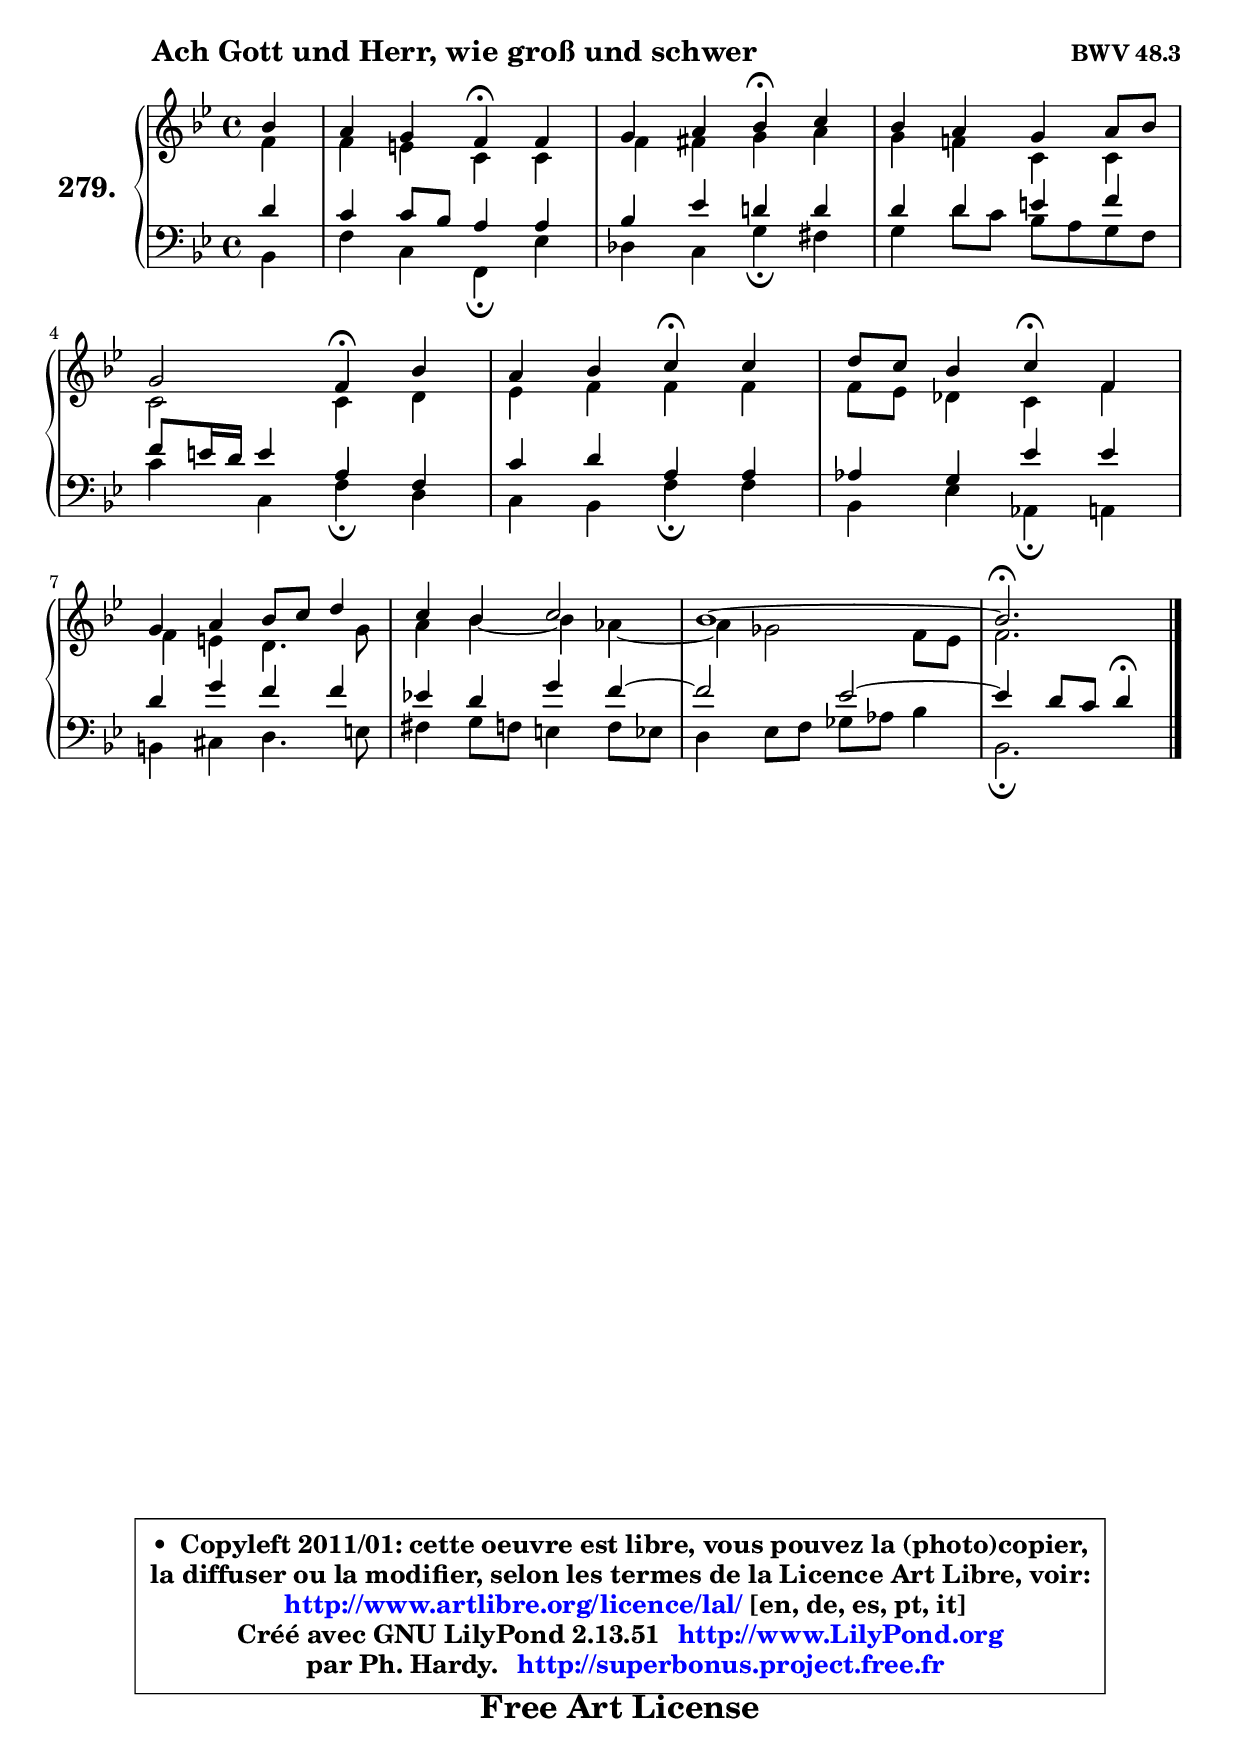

\version "2.13.51"

    \paper {
%	system-system-spacing #'padding = #0.1
%	score-system-spacing #'padding = #0.1
%	ragged-bottom = ##f
%	ragged-last-bottom = ##f
	}

    \header {
      opus = \markup { \bold "BWV 48.3" }
      piece = \markup { \hspace #9 \fontsize #2 \bold "Ach Gott und Herr, wie groß und schwer" }
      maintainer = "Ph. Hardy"
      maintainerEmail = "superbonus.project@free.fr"
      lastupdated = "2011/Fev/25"
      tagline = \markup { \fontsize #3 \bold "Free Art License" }
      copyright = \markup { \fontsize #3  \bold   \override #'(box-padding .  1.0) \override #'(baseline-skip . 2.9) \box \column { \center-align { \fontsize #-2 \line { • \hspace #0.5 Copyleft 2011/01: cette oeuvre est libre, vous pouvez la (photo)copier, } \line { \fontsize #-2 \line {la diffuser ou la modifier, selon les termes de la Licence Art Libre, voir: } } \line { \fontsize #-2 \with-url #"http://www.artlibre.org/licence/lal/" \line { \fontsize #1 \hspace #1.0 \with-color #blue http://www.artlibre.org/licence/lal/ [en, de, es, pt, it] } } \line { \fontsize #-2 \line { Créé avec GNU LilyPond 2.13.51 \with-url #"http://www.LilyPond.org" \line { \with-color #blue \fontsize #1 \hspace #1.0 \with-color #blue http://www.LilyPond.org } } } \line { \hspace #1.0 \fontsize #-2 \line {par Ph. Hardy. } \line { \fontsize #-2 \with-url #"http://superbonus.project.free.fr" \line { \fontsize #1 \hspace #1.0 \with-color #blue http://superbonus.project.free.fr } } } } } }

	  }

  guidemidi = {
        r4 |
        r2 \tempo 4 = 30 r4 \tempo 4 = 78 r4 |
        r2 \tempo 4 = 30 r4 \tempo 4 = 78 r4 |
        R1 |
        r2 \tempo 4 = 30 r4 \tempo 4 = 78 r4 |
        r2 \tempo 4 = 30 r4 \tempo 4 = 78 r4 |
        r2 \tempo 4 = 30 r4 \tempo 4 = 78 r4 |
        R1 |
        R1 |
        R1 |
        \tempo 4 = 40 r2. 
	}

  upper = {
	\time 4/4
	\key bes \major
	\clef treble
	\partial 4
	\voiceOne
	<< { 
	% SOPRANO
	\set Voice.midiInstrument = "acoustic grand"
	\relative c'' {
        bes4 |
        a4 g f\fermata f |
        g4 a bes\fermata c |
        bes4 a g a8 bes |
\break
        g2 f4\fermata bes |
        a4 bes c\fermata c |
        d8 c bes4 c\fermata f, |
\break
        g4 a bes8 c d4 |
        c4 bes c2 |
        bes1 ~ |
        bes2.\fermata
        \bar "|."
	} % fin de relative
	}

	\context Voice="1" { \voiceTwo 
	% ALTO
	\set Voice.midiInstrument = "acoustic grand"
	\relative c' {
        f4 |
        f4 e c c |
        f4 fis g a |
        g4 f! c c |
        c2 c4 d |
        es4 f f f |
        f8 es des4 c f |
        f4 e d4. g8 |
        a4 bes ~ bes aes4 ~ |
	aes4 ges2 f8 es |
        f2.
        \bar "|."
	} % fin de relative
	\oneVoice
	} >>
	}

    lower = {
	\time 4/4
	\key bes \major
	\clef bass
	\partial 4
	\voiceOne
	<< { 
	% TENOR
	\set Voice.midiInstrument = "acoustic grand"
	\relative c' {
        d4 |
        c4 c8 bes a4 a |
        bes4 es d! d |
        d4 d e f |
        f8 e16 d e4 a, f |
        c'4 d a a |
        aes4 g es' es |
        d4 g f f |
        es!4 d g f ~ |
	f2 es2 ~ |
	es4 d8 c d4\fermata
        \bar "|."
	} % fin de relative
	}
	\context Voice="1" { \voiceTwo 
	% BASS
	\set Voice.midiInstrument = "acoustic grand"
	\relative c {
        bes4 |
        f'4 c f,\fermata es' |
        des4 c g'\fermata fis |
        g4 d'8 c bes a g f |
        c'4 c, f\fermata d |
        c4 bes f'\fermata f |
        bes,4 es aes,\fermata a |
        b4 cis d4. e8 |
        fis4 g8 f e4 f8 es |
        d4 es8 f ges aes bes4 |
        bes,2.\fermata
        \bar "|."
	} % fin de relative
	\oneVoice
	} >>
	}


    \score { 

	\new PianoStaff <<
	\set PianoStaff.instrumentName = \markup { \bold \huge "279." }
	\new Staff = "upper" \upper
	\new Staff = "lower" \lower
	>>

    \layout {
%	ragged-last = ##f
	   }

         } % fin de score

  \score {
    \unfoldRepeats { << \guidemidi \upper \lower >> }
    \midi {
    \context {
     \Staff
      \remove "Staff_performer"
               }

     \context {
      \Voice
       \consists "Staff_performer"
                }

     \context { 
      \Score
      tempoWholesPerMinute = #(ly:make-moment 78 4)
		}
	    }
	}

